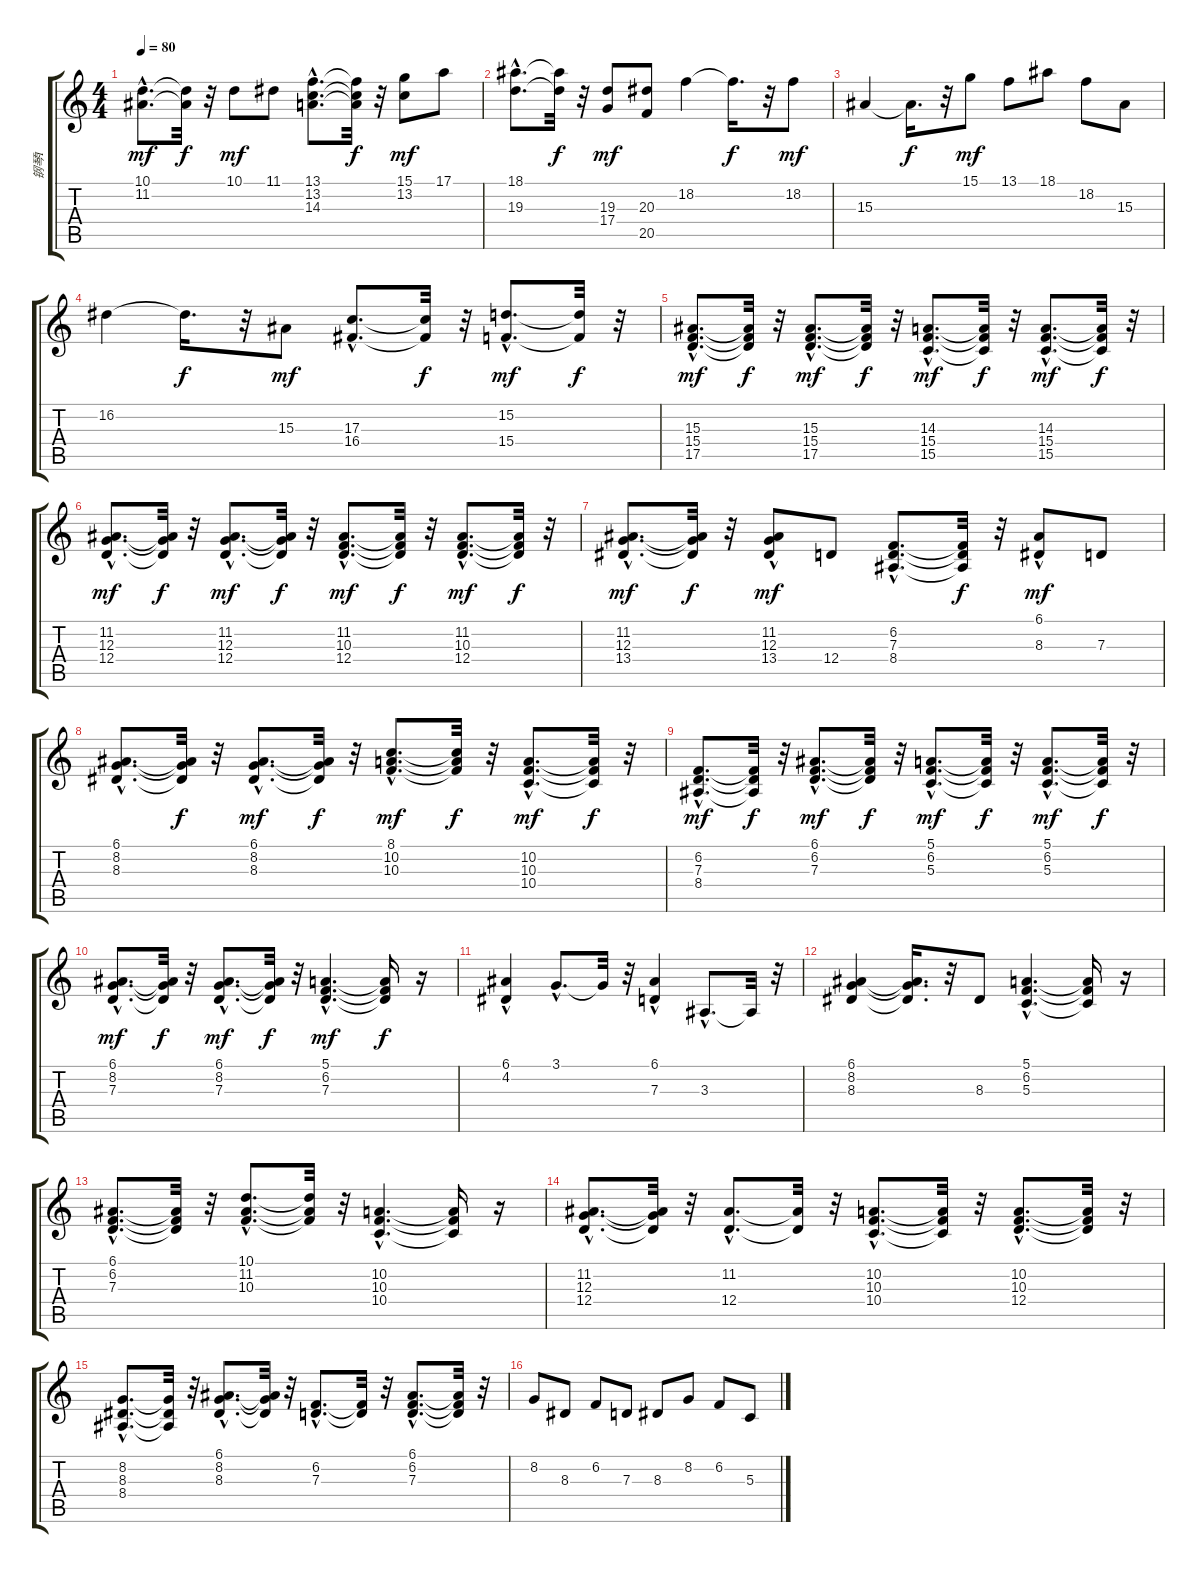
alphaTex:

\track ("钢琴I" "钢琴I") {instrument acousticgrandpiano}
\staff {score tabs}
\tuning (E4 B3 G3 D3 A2 E2) {hide}
\ts (4 4)
\tempo 80
\clef g2
\ks c
(10.1{hac} 11.2{hac}).8{d dy mf instrument acousticgrandpiano} (10.1{t} 11.2{t}).32{dy f} r.32 10.1.8{dy mf} 11.1.8 (13.1{hac} 13.2{hac} 14.3{hac}).8{d} (13.1{t} 13.2{t} 14.3{t}).32{dy f} r.32 (15.1 13.2).8{dy mf} 17.1.8 |
(18.1{hac} 19.3{hac}).8{d} (18.1{t} 19.3{t}).32{dy f} r.32 (19.3 17.4).8{dy mf} (20.3 20.5).8 18.2.4 18.2{t}.16{d dy f} r.32 18.2.8{dy mf} |
15.3.4 15.3{t}.16{d dy f} r.32 15.1.8{dy mf} 13.1.8 18.1.8 18.2.8 15.3.8 |
16.2.4 16.2{t}.16{d dy f} r.32 15.3.8{dy mf} (17.3{hac} 16.4{hac}).8{d} (17.3{t} 16.4{t}).32{dy f} r.32 (15.2{hac} 15.4{hac}).8{d dy mf} (15.2{t} 15.4{t}).32{dy f} r.32 |
(15.3{hac} 15.4{hac} 17.5{hac}).8{d dy mf} (15.3{t} 15.4{t} 17.5{t}).32{dy f} r.32 (15.3{hac} 15.4{hac} 17.5{hac}).8{d dy mf} (15.3{t} 15.4{t} 17.5{t}).32{dy f} r.32 (14.3{hac} 15.4{hac} 15.5{hac}).8{d dy mf} (14.3{t} 15.4{t} 15.5{t}).32{dy f} r.32 (14.3{hac} 15.4{hac} 15.5{hac}).8{d dy mf} (14.3{t} 15.4{t} 15.5{t}).32{dy f} r.32 |
(11.2{hac} 12.3{hac} 12.4{hac}).8{d dy mf} (11.2{t} 12.3{t} 12.4{t}).32{dy f} r.32 (11.2{hac} 12.3{hac} 12.4{hac}).8{d dy mf} (11.2{t} 12.3{t} 12.4{t}).32{dy f} r.32 (11.2{hac} 10.3{hac} 12.4{hac}).8{d dy mf} (11.2{t} 10.3{t} 12.4{t}).32{dy f} r.32 (11.2{hac} 10.3{hac} 12.4{hac}).8{d dy mf} (11.2{t} 10.3{t} 12.4{t}).32{dy f} r.32 |
(11.2{hac} 12.3{hac} 13.4{hac}).8{d dy mf} (11.2{t} 12.3{t} 13.4{t}).32{dy f} r.32 (11.2{hac} 12.3{hac} 13.4).8{dy mf} 12.4.8 (6.2{hac} 7.3{hac} 8.4{hac}).8{d} (6.2{t} 7.3{t} 8.4{t}).32{dy f} r.32 (6.1{hac} 8.3).8{dy mf} 7.3.8 |
(6.1{hac} 8.2{hac} 8.3{hac}).8{d} (6.1{t} 8.2{t} 8.3{t}).32{dy f} r.32 (6.1{hac} 8.2{hac} 8.3{hac}).8{d dy mf} (6.1{t} 8.2{t} 8.3{t}).32{dy f} r.32 (8.1{hac} 10.2{hac} 10.3{hac}).8{d dy mf} (8.1{t} 10.2{t} 10.3{t}).32{dy f} r.32 (10.2{hac} 10.3{hac} 10.4{hac}).8{d dy mf} (10.2{t} 10.3{t} 10.4{t}).32{dy f} r.32 |
(6.2{hac} 7.3{hac} 8.4{hac}).8{d dy mf} (6.2{t} 7.3{t} 8.4{t}).32{dy f} r.32 (6.1{hac} 6.2{hac} 7.3{hac}).8{d dy mf} (6.1{t} 6.2{t} 7.3{t}).32{dy f} r.32 (5.1{hac} 6.2{hac} 5.3{hac}).8{d dy mf} (5.1{t} 6.2{t} 5.3{t}).32{dy f} r.32 (5.1{hac} 6.2{hac} 5.3{hac}).8{d dy mf} (5.1{t} 6.2{t} 5.3{t}).32{dy f} r.32 |
(6.1{hac} 8.2{hac} 7.3{hac}).8{d dy mf} (6.1{t} 8.2{t} 7.3{t}).32{dy f} r.32 (6.1{hac} 8.2{hac} 7.3{hac}).8{d dy mf} (6.1{t} 8.2{t} 7.3{t}).32{dy f} r.32 (5.1{hac} 6.2{hac} 7.3{hac}).4{d dy mf} (5.1{t} 6.2{t} 7.3{t}).16{dy f} r.16 |
(6.1{hac} 4.2{hac}).4 3.1{hac}.8{d} 3.1{t}.32 r.32 (6.1{hac} 7.3{hac}).4 3.3{hac}.8{d} 3.3{t}.32 r.32 |
(6.1 8.2 8.3).4 (6.1{t} 8.2{t} 8.3{t}).16{d} r.32 8.3.8 (5.1{hac} 6.2{hac} 5.3{hac}).4{d} (5.1{t} 6.2{t} 5.3{t}).16 r.16 |
(6.1{hac} 6.2{hac} 7.3{hac}).8{d} (6.1{t} 6.2{t} 7.3{t}).32 r.32 (10.1{hac} 11.2{hac} 10.3{hac}).8{d} (10.1{t} 11.2{t} 10.3{t}).32 r.32 (10.2{hac} 10.3{hac} 10.4{hac}).4{d} (10.2{t} 10.3{t} 10.4{t}).16 r.16 |
(11.2{hac} 12.3{hac} 12.4{hac}).8{d} (11.2{t} 12.3{t} 12.4{t}).32 r.32 (11.2{hac} 12.4{hac}).8{d} (11.2{t} 12.4{t}).32 r.32 (10.2{hac} 10.3{hac} 10.4{hac}).8{d} (10.2{t} 10.3{t} 10.4{t}).32 r.32 (10.2{hac} 10.3{hac} 12.4{hac}).8{d} (10.2{t} 10.3{t} 12.4{t}).32 r.32 |
(8.2{hac} 8.3{hac} 8.4{hac}).8{d} (8.2{t} 8.3{t} 8.4{t}).32 r.32 (6.1{hac} 8.2{hac} 8.3{hac}).8{d} (6.1{t} 8.2{t} 8.3{t}).32 r.32 (6.2{hac} 7.3{hac}).8{d} (6.2{t} 7.3{t}).32 r.32 (6.1{hac} 6.2{hac} 7.3{hac}).8{d} (6.1{t} 6.2{t} 7.3{t}).32 r.32 |
8.2.8 8.3.8 6.2.8 7.3.8 8.3.8 8.2.8 6.2.8 5.3.8
